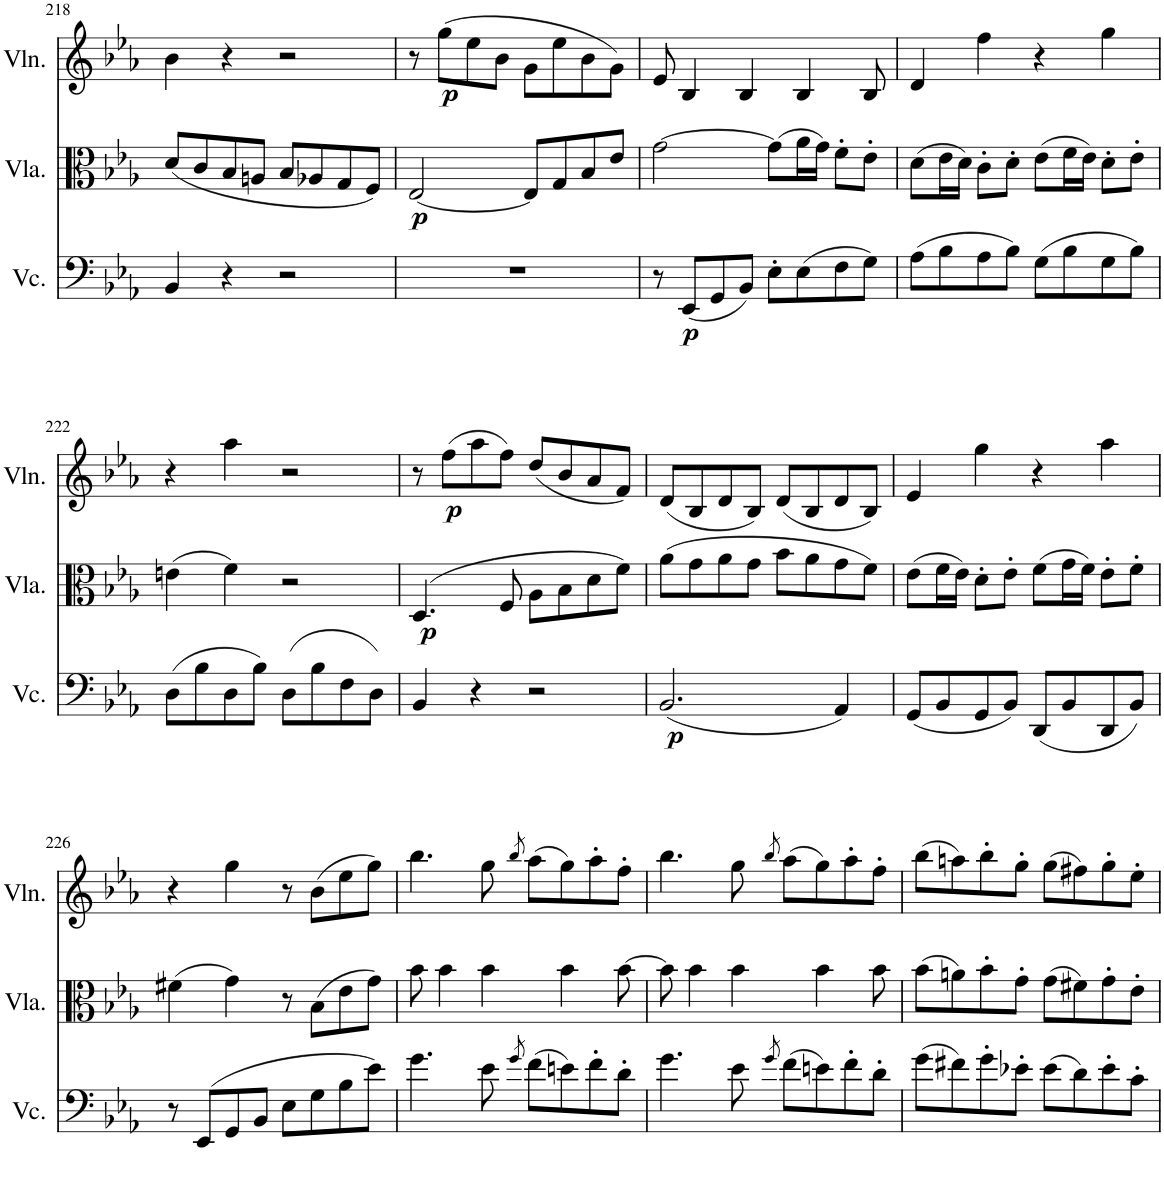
**kern	**dynam	**kern	**dynam	**kern	**dynam
*part3	*part3	*part2	*part2	*part1	*part1
*staff3	*staff3	*staff2	*staff2	*staff1	*staff1
*I"Violoncello	*	*I"Viola	*	*I"Violin	*
*I'Vc.	*	*I'Vla.	*	*I'Vln.	*
!!LO:PB:g=z
*clefF4	*	*clefC3	*	*clefG2	*
*k[b-e-a-]	*	*k[b-e-a-]	*	*k[b-e-a-]	*
*M4/4	*	*M4/4	*	*M4/4	*
*met(c)	*	*met(c)	*	*met(c)	*
=218	=218	=218	=218	=218	=218
4BB-/	.	(8d/L	.	4b-\	.
.	.	8c/	.	.	.
4r	.	8B-/	.	4r	.
.	.	8An/J	.	.	.
2r	.	8B-/L	.	2r	.
.	.	8A-X/	.	.	.
.	.	8G/	.	.	.
.	.	8F/J)	.	.	.
=219	=219	=219	=219	=219	=219
!	!	!	!LO:DY:b	!	!
1r	.	[2E-/	p	8r	.
!	!	!	!	!	!LO:DY:b
.	.	.	.	(8gg\L	p
.	.	.	.	8ee-\	.
.	.	.	.	8b-\J	.
.	.	8E-/L]	.	8g\L	.
.	.	8G/	.	8ee-\	.
.	.	8B-/	.	8b-\	.
.	.	8e-/J	.	8g\J)	.
=220	=220	=220	=220	=220	=220
8r	.	[2g\	.	8e-/	.
!	!LO:DY:b	!	!	!	!
(8EE-/L	p	.	.	4B-/	.
8GG/	.	.	.	.	.
8BB-/J)	.	.	.	4B-/	.
8E-'\L	.	(8g\L]	.	.	.
(8E-\	.	16a-\L	.	4B-/	.
.	.	16g\JJ)	.	.	.
8F\	.	8f'\L	.	.	.
8G\J)	.	8e-'\J	.	8B-/	.
=221	=221	=221	=221	=221	=221
(8A-\L	.	(8d\L	.	4d/	.
8B-\	.	16e-\L	.	.	.
.	.	16d\JJ)	.	.	.
8A-\	.	8c'\L	.	4ff\	.
8B-\J)	.	8d'\J	.	.	.
(8G\L	.	(8e-\L	.	4r	.
8B-\	.	16f\L	.	.	.
.	.	16e-\JJ)	.	.	.
8G\	.	8d'\L	.	4gg\	.
8B-\J)	.	8e-'\J	.	.	.
!!LO:LB:g=z
=222	=222	=222	=222	=222	=222
(8D\L	.	(4en\	.	4r	.
8B-\	.	.	.	.	.
8D\	.	4f\)	.	4aa-\	.
8B-\J)	.	.	.	.	.
(8D\L	.	2r	.	2r	.
8B-\	.	.	.	.	.
8F\	.	.	.	.	.
8D\J)	.	.	.	.	.
=223	=223	=223	=223	=223	=223
!	!	!	!LO:DY:b	!	!
4BB-/	.	(4.D/	p	8r	.
!	!	!	!	!	!LO:DY:b
.	.	.	.	(8ff\L	p
4r	.	.	.	8aa-\	.
.	.	8F/	.	8ff\J)	.
2r	.	8A-\L	.	(8dd/L	.
.	.	8B-\	.	8b-/	.
.	.	8d\	.	8a-/	.
.	.	8f\J)	.	8f/J)	.
=224	=224	=224	=224	=224	=224
!	!LO:DY:b	!	!	!	!
(2.BB-/	p	(8a-\L	.	(8d/L	.
.	.	8g\	.	8B-/	.
.	.	8a-\	.	8d/	.
.	.	8g\J	.	8B-/J)	.
.	.	8b-\L	.	(8d/L	.
.	.	8a-\	.	8B-/	.
4AA-/)	.	8g\	.	8d/	.
.	.	8f\J)	.	8B-/J)	.
=225	=225	=225	=225	=225	=225
(8GG/L	.	(8e-\L	.	4e-/	.
8BB-/	.	16f\L	.	.	.
.	.	16e-\JJ)	.	.	.
8GG/	.	8d'\L	.	4gg\	.
8BB-/J)	.	8e-'\J	.	.	.
(8DD/L	.	(8f\L	.	4r	.
8BB-/	.	16g\L	.	.	.
.	.	16f\JJ)	.	.	.
8DD/	.	8e-'\L	.	4aa-\	.
8BB-/J)	.	8f'\J	.	.	.
!!LO:LB:g=z
=226	=226	=226	=226	=226	=226
8r	.	(4f#X\	.	4r	.
(8EE-/L	.	.	.	.	.
8GG/	.	4g\)	.	4gg\	.
8BB-/J	.	.	.	.	.
8E-\L	.	8r	.	8r	.
8G\	.	(8B-\L	.	(8b-\L	.
8B-\	.	8e-\	.	8ee-\	.
8e-\J)	.	8g\J)	.	8gg\J)	.
=227	=227	=227	=227	=227	=227
4.g\	.	8b-\	.	4.bb-\	.
.	.	4b-\	.	.	.
8e-\	.	4b-\	.	8gg\	.
8qg/	.	.	.	8qbb-/	.
(8f\L	.	.	.	(8aa-\L	.
8en\)	.	4b-\	.	8gg\)	.
8f'\	.	.	.	8aa-'\	.
8d'\J	.	[8b-\	.	8ff'\J	.
=228	=228	=228	=228	=228	=228
4.g\	.	8b-\]	.	4.bb-\	.
.	.	4b-\	.	.	.
8e-\	.	4b-\	.	8gg\	.
8qg/	.	.	.	8qbb-/	.
(8f\L	.	.	.	(8aa-\L	.
8en\)	.	4b-\	.	8gg\)	.
8f'\	.	.	.	8aa-'\	.
8d'\J	.	8b-\	.	8ff'\J	.
=229	=229	=229	=229	=229	=229
(8g\L	.	(8b-\L	.	(8bb-\L	.
8f#X\)	.	8an\)	.	8aan\)	.
8g'\	.	8b-'\	.	8bb-'\	.
8e-X'\J	.	8g'\J	.	8gg'\J	.
(8e-\L	.	(8g\L	.	(8gg\L	.
8d\)	.	8f#X\)	.	8ff#X\)	.
8e-'\	.	8g'\	.	8gg'\	.
8c'\J	.	8e-'\J	.	8ee-'\J	.
=	=	=	=	=	=
*-	*-	*-	*-	*-	*-
